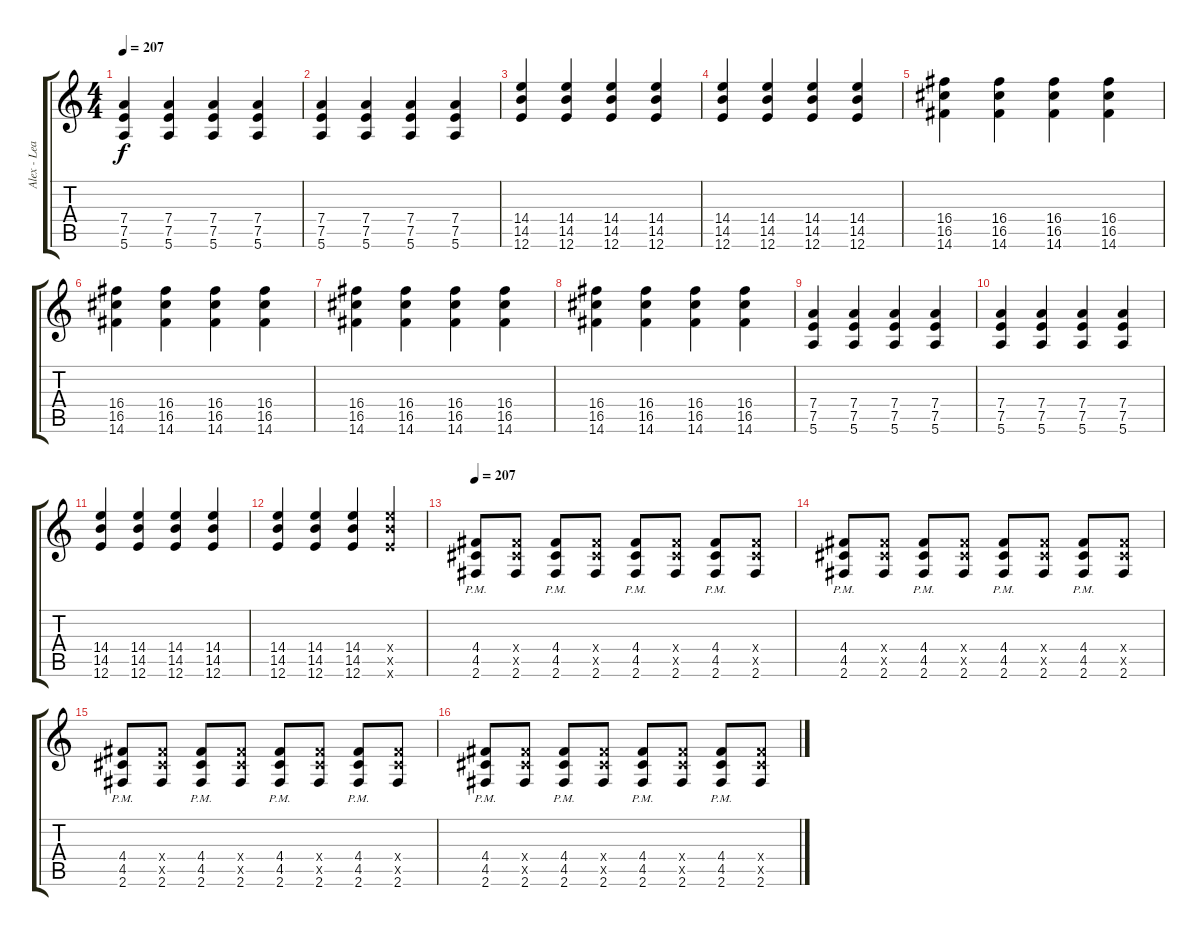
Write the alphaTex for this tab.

\track ("Alex - Lead" "Alex - Lea") {instrument overdrivenguitar}
\staff {score tabs}
\tuning (E4 B3 G3 D3 A2 E2) {hide}
\ts (4 4)
\tempo 207
\clef g2
\ks c
(7.4 7.5 5.6).4{dy f} (7.4 7.5 5.6).4 (7.4 7.5 5.6).4 (7.4 7.5 5.6).4 |
(7.4 7.5 5.6).4 (7.4 7.5 5.6).4 (7.4 7.5 5.6).4 (7.4 7.5 5.6).4 |
(14.4 14.5 12.6).4 (14.4 14.5 12.6).4 (14.4 14.5 12.6).4 (14.4 14.5 12.6).4 |
(14.4 14.5 12.6).4 (14.4 14.5 12.6).4 (14.4 14.5 12.6).4 (14.4 14.5 12.6).4 |
(16.4 16.5 14.6).4 (16.4 16.5 14.6).4 (16.4 16.5 14.6).4 (16.4 16.5 14.6).4 |
(16.4 16.5 14.6).4 (16.4 16.5 14.6).4 (16.4 16.5 14.6).4 (16.4 16.5 14.6).4 |
(16.4 16.5 14.6).4 (16.4 16.5 14.6).4 (16.4 16.5 14.6).4 (16.4 16.5 14.6).4 |
(16.4 16.5 14.6).4 (16.4 16.5 14.6).4 (16.4 16.5 14.6).4 (16.4 16.5 14.6).4 |
(7.4 7.5 5.6).4 (7.4 7.5 5.6).4 (7.4 7.5 5.6).4 (7.4 7.5 5.6).4 |
(7.4 7.5 5.6).4 (7.4 7.5 5.6).4 (7.4 7.5 5.6).4 (7.4 7.5 5.6).4 |
(14.4 14.5 12.6).4 (14.4 14.5 12.6).4 (14.4 14.5 12.6).4 (14.4 14.5 12.6).4 |
(14.4 14.5 12.6).4 (14.4 14.5 12.6).4 (14.4 14.5 12.6).4 (14.4{x} 14.5{x} 12.6{x}).4 |
\tempo 207
(4.4 4.5{pm} 2.6).8 (4.4{x} 4.5{x} 2.6).8 (4.4 4.5{pm} 2.6).8 (4.4{x} 4.5{x} 2.6).8 (4.4 4.5{pm} 2.6).8 (4.4{x} 4.5{x} 2.6).8 (4.4 4.5{pm} 2.6).8 (4.4{x} 4.5{x} 2.6).8 |
(4.4 4.5{pm} 2.6).8 (4.4{x} 4.5{x} 2.6).8 (4.4 4.5{pm} 2.6).8 (4.4{x} 4.5{x} 2.6).8 (4.4 4.5{pm} 2.6).8 (4.4{x} 4.5{x} 2.6).8 (4.4 4.5{pm} 2.6).8 (4.4{x} 4.5{x} 2.6).8 |
(4.4 4.5{pm} 2.6).8 (4.4{x} 4.5{x} 2.6).8 (4.4 4.5{pm} 2.6).8 (4.4{x} 4.5{x} 2.6).8 (4.4 4.5{pm} 2.6).8 (4.4{x} 4.5{x} 2.6).8 (4.4 4.5{pm} 2.6).8 (4.4{x} 4.5{x} 2.6).8 |
(4.4 4.5{pm} 2.6).8 (4.4{x} 4.5{x} 2.6).8 (4.4 4.5{pm} 2.6).8 (4.4{x} 4.5{x} 2.6).8 (4.4 4.5{pm} 2.6).8 (4.4{x} 4.5{x} 2.6).8 (4.4 4.5{pm} 2.6).8 (4.4{x} 4.5{x} 2.6).8
